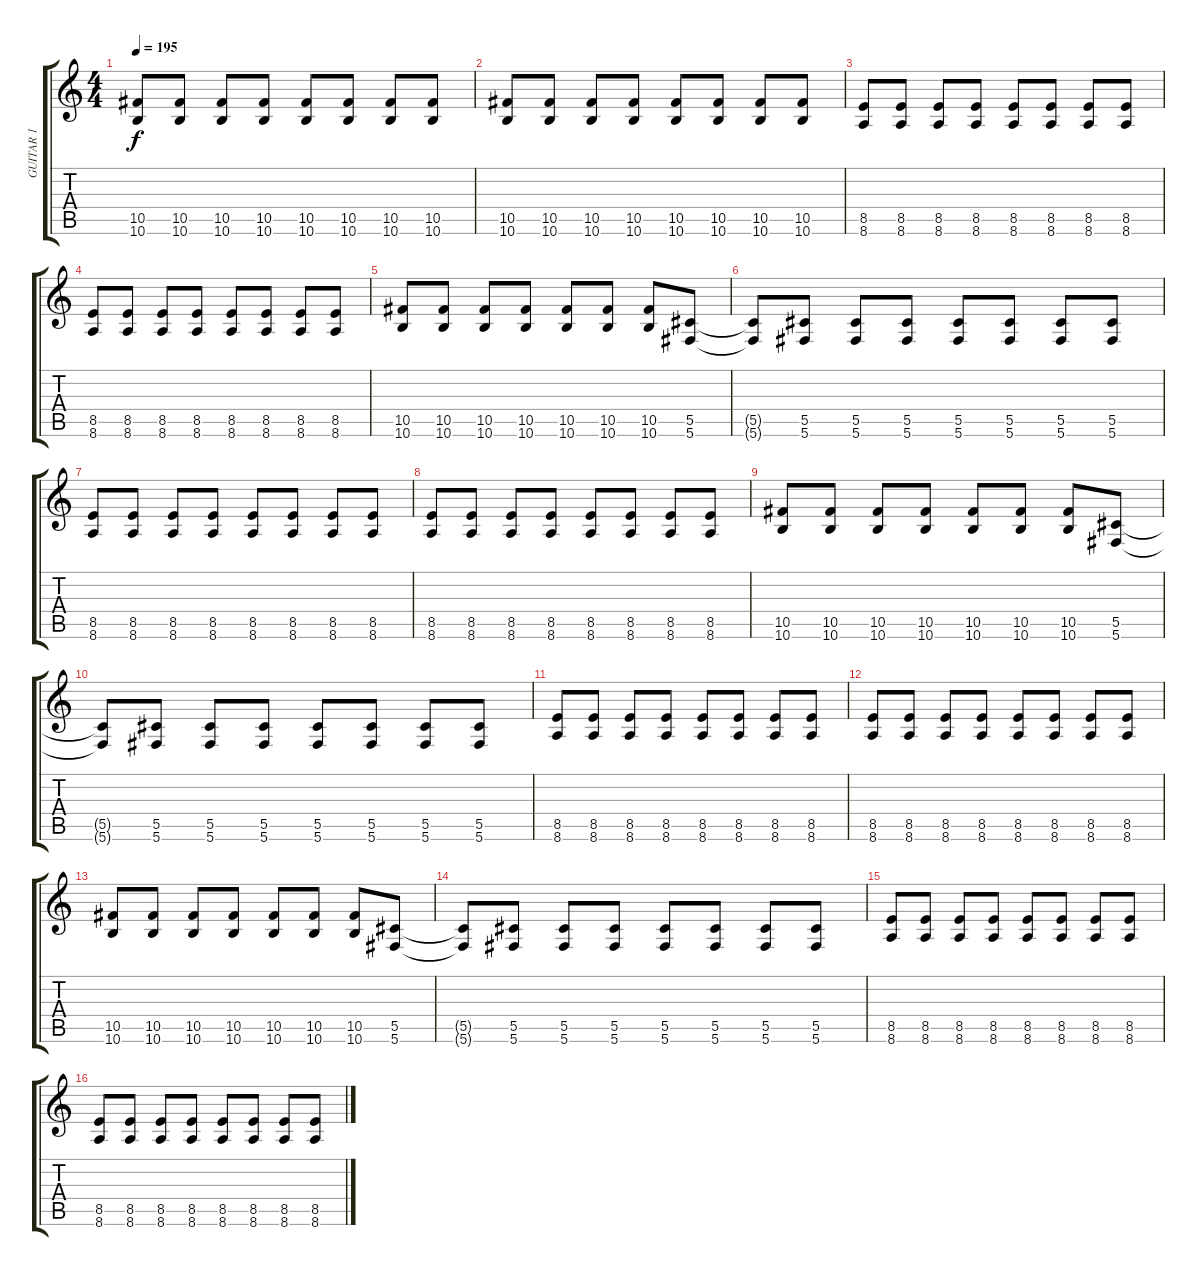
\track ("GUITAR 1" "GUITAR 1") {instrument distortionguitar}
\staff {score tabs}
\tuning (Eb4 Bb3 Gb3 Db3 Ab2 Db2) {hide}
\ts (4 4)
\tempo 195
\clef g2
\ks c
(10.5 10.6).8{dy f} (10.5 10.6).8 (10.5 10.6).8 (10.5 10.6).8 (10.5 10.6).8 (10.5 10.6).8 (10.5 10.6).8 (10.5 10.6).8 |
(10.5 10.6).8 (10.5 10.6).8 (10.5 10.6).8 (10.5 10.6).8 (10.5 10.6).8 (10.5 10.6).8 (10.5 10.6).8 (10.5 10.6).8 |
(8.5 8.6).8 (8.5 8.6).8 (8.5 8.6).8 (8.5 8.6).8 (8.5 8.6).8 (8.5 8.6).8 (8.5 8.6).8 (8.5 8.6).8 |
(8.5 8.6).8 (8.5 8.6).8 (8.5 8.6).8 (8.5 8.6).8 (8.5 8.6).8 (8.5 8.6).8 (8.5 8.6).8 (8.5 8.6).8 |
(10.5 10.6).8 (10.5 10.6).8 (10.5 10.6).8 (10.5 10.6).8 (10.5 10.6).8 (10.5 10.6).8 (10.5 10.6).8 (5.5 5.6).8 |
(5.5{t} 5.6{t}).8 (5.5 5.6).8 (5.5 5.6).8 (5.5 5.6).8 (5.5 5.6).8 (5.5 5.6).8 (5.5 5.6).8 (5.5 5.6).8 |
(8.5 8.6).8 (8.5 8.6).8 (8.5 8.6).8 (8.5 8.6).8 (8.5 8.6).8 (8.5 8.6).8 (8.5 8.6).8 (8.5 8.6).8 |
(8.5 8.6).8 (8.5 8.6).8 (8.5 8.6).8 (8.5 8.6).8 (8.5 8.6).8 (8.5 8.6).8 (8.5 8.6).8 (8.5 8.6).8 |
(10.5 10.6).8 (10.5 10.6).8 (10.5 10.6).8 (10.5 10.6).8 (10.5 10.6).8 (10.5 10.6).8 (10.5 10.6).8 (5.5 5.6).8 |
(5.5{t} 5.6{t}).8 (5.5 5.6).8 (5.5 5.6).8 (5.5 5.6).8 (5.5 5.6).8 (5.5 5.6).8 (5.5 5.6).8 (5.5 5.6).8 |
(8.5 8.6).8 (8.5 8.6).8 (8.5 8.6).8 (8.5 8.6).8 (8.5 8.6).8 (8.5 8.6).8 (8.5 8.6).8 (8.5 8.6).8 |
(8.5 8.6).8 (8.5 8.6).8 (8.5 8.6).8 (8.5 8.6).8 (8.5 8.6).8 (8.5 8.6).8 (8.5 8.6).8 (8.5 8.6).8 |
(10.5 10.6).8 (10.5 10.6).8 (10.5 10.6).8 (10.5 10.6).8 (10.5 10.6).8 (10.5 10.6).8 (10.5 10.6).8 (5.5 5.6).8 |
(5.5{t} 5.6{t}).8 (5.5 5.6).8 (5.5 5.6).8 (5.5 5.6).8 (5.5 5.6).8 (5.5 5.6).8 (5.5 5.6).8 (5.5 5.6).8 |
(8.5 8.6).8 (8.5 8.6).8 (8.5 8.6).8 (8.5 8.6).8 (8.5 8.6).8 (8.5 8.6).8 (8.5 8.6).8 (8.5 8.6).8 |
(8.5 8.6).8 (8.5 8.6).8 (8.5 8.6).8 (8.5 8.6).8 (8.5 8.6).8 (8.5 8.6).8 (8.5 8.6).8 (8.5 8.6).8
